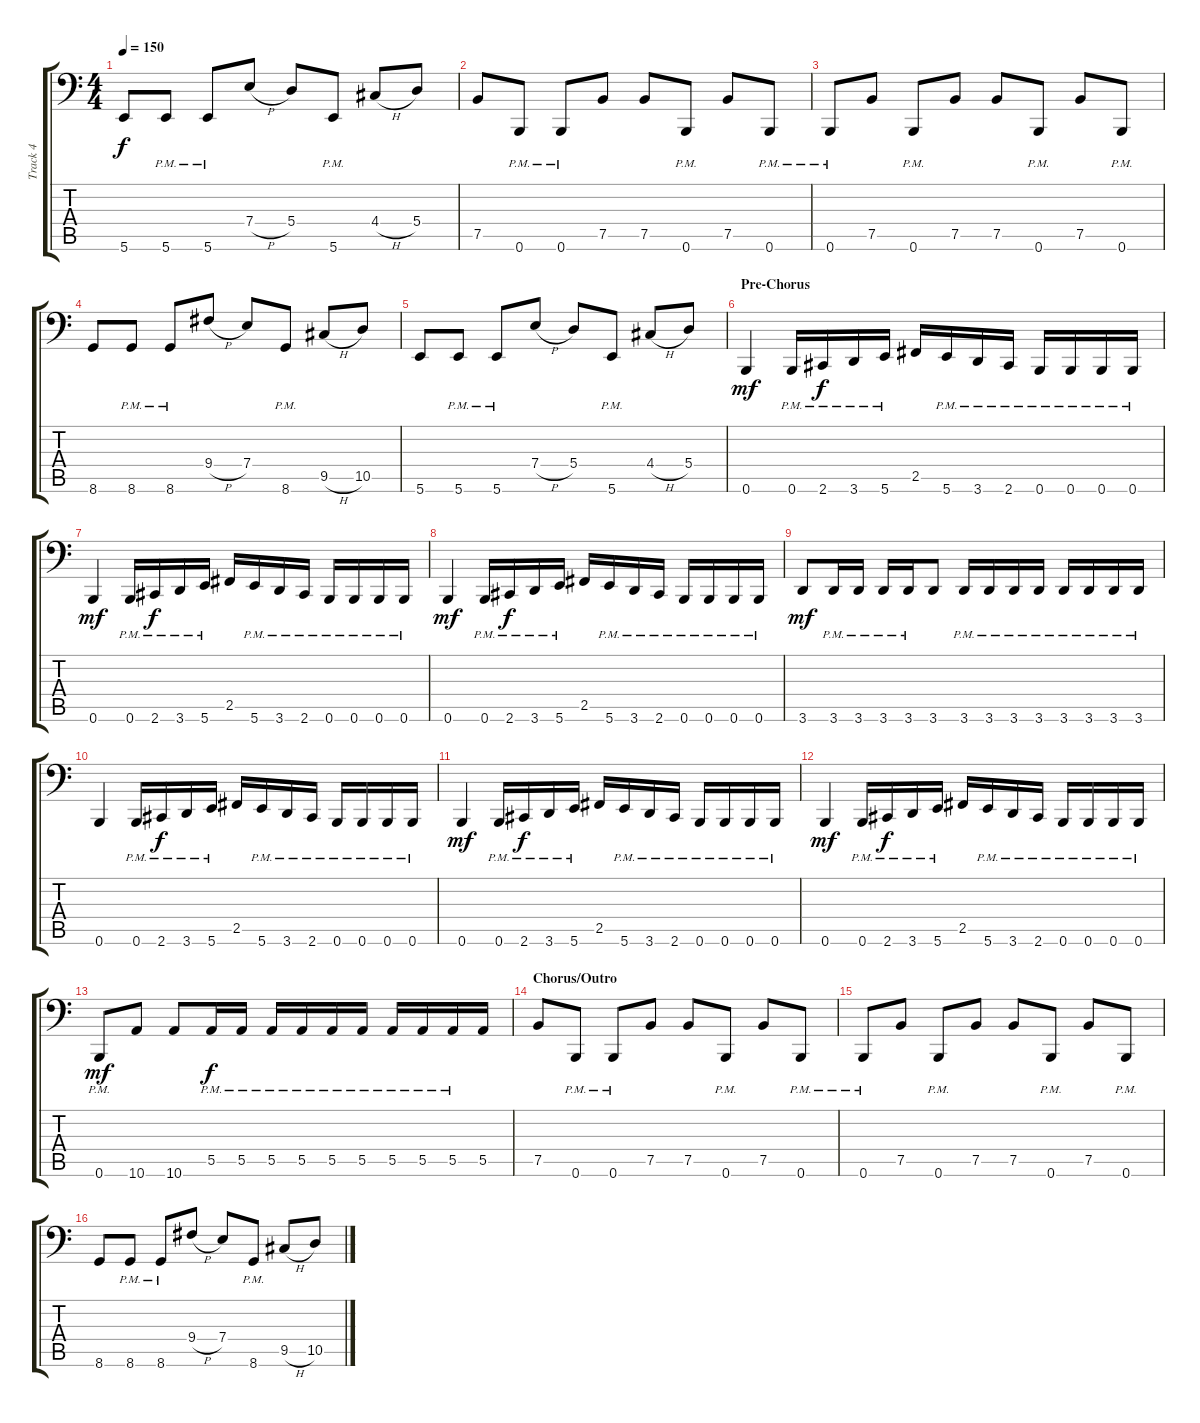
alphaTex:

\track ("Track 4" "Track 4") {instrument electricbassfinger}
\staff {score tabs}
\tuning (B2 Gb2 D2 A1 E1 B0) {hide}
\ts (4 4)
\tempo 150
\clef f4
\ks c
5.6.8{dy f} 5.6{pm}.8 5.6{pm}.8 7.4{h}.8 5.4.8 5.6{pm}.8 4.4{h}.8 5.4.8 |
7.5.8 0.6{pm}.8 0.6{pm}.8 7.5.8 7.5.8 0.6{pm}.8 7.5.8 0.6{pm}.8 |
0.6{pm}.8 7.5.8 0.6{pm}.8 7.5.8 7.5.8 0.6{pm}.8 7.5.8 0.6{pm}.8 |
8.6.8 8.6{pm}.8 8.6{pm}.8 9.4{h}.8 7.4.8 8.6{pm}.8 9.5{h}.8 10.5.8 |
5.6.8 5.6{pm}.8 5.6{pm}.8 7.4{h}.8 5.4.8 5.6{pm}.8 4.4{h}.8 5.4.8 |
\section ("" "Pre-Chorus")
0.6.4{dy mf} 0.6{pm}.16 2.6{pm}.16{dy f} 3.6{pm}.16 5.6{pm}.16 2.5.16 5.6{pm}.16 3.6{pm}.16 2.6{pm}.16 0.6{pm}.16 0.6{pm}.16 0.6{pm}.16 0.6{pm}.16 |
0.6.4{dy mf} 0.6{pm}.16 2.6{pm}.16{dy f} 3.6{pm}.16 5.6{pm}.16 2.5.16 5.6{pm}.16 3.6{pm}.16 2.6{pm}.16 0.6{pm}.16 0.6{pm}.16 0.6{pm}.16 0.6{pm}.16 |
0.6.4{dy mf} 0.6{pm}.16 2.6{pm}.16{dy f} 3.6{pm}.16 5.6{pm}.16 2.5.16 5.6{pm}.16 3.6{pm}.16 2.6{pm}.16 0.6{pm}.16 0.6{pm}.16 0.6{pm}.16 0.6{pm}.16 |
3.6.8{dy mf} 3.6{pm}.16 3.6{pm}.16 3.6{pm}.16 3.6{pm}.16 3.6.8 3.6{pm}.16 3.6{pm}.16 3.6{pm}.16 3.6{pm}.16 3.6{pm}.16 3.6{pm}.16 3.6{pm}.16 3.6{pm}.16 |
0.6.4 0.6{pm}.16 2.6{pm}.16{dy f} 3.6{pm}.16 5.6{pm}.16 2.5.16 5.6{pm}.16 3.6{pm}.16 2.6{pm}.16 0.6{pm}.16 0.6{pm}.16 0.6{pm}.16 0.6{pm}.16 |
0.6.4{dy mf} 0.6{pm}.16 2.6{pm}.16{dy f} 3.6{pm}.16 5.6{pm}.16 2.5.16 5.6{pm}.16 3.6{pm}.16 2.6{pm}.16 0.6{pm}.16 0.6{pm}.16 0.6{pm}.16 0.6{pm}.16 |
0.6.4{dy mf} 0.6{pm}.16 2.6{pm}.16{dy f} 3.6{pm}.16 5.6{pm}.16 2.5.16 5.6{pm}.16 3.6{pm}.16 2.6{pm}.16 0.6{pm}.16 0.6{pm}.16 0.6{pm}.16 0.6{pm}.16 |
0.6{pm}.8{dy mf} 10.6.8 10.6.8 5.5{pm}.16{dy f} 5.5{pm}.16 5.5{pm}.16 5.5{pm}.16 5.5{pm}.16 5.5{pm}.16 5.5{pm}.16 5.5{pm}.16 5.5{pm}.16 5.5.16 |
\section ("" "Chorus/Outro")
7.5.8 0.6{pm}.8 0.6{pm}.8 7.5.8 7.5.8 0.6{pm}.8 7.5.8 0.6{pm}.8 |
0.6{pm}.8 7.5.8 0.6{pm}.8 7.5.8 7.5.8 0.6{pm}.8 7.5.8 0.6{pm}.8 |
8.6.8 8.6{pm}.8 8.6{pm}.8 9.4{h}.8 7.4.8 8.6{pm}.8 9.5{h}.8 10.5.8
